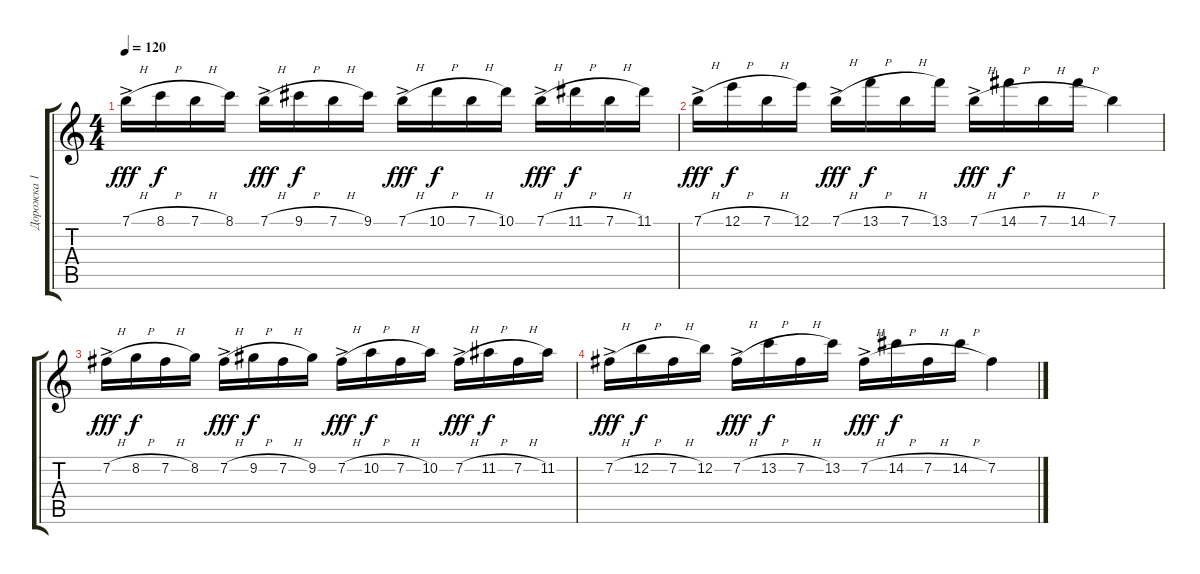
\track ("Дорожка 1" "Дорожка 1") {instrument acousticguitarnylon}
\staff {score tabs}
\tuning (E4 B3 G3 D3 A2 E2) {hide}
\ts (4 4)
\tempo 120
\clef g2
\ks c
7.1{h ac}.16{dy fff instrument acousticguitarnylon} 8.1{h}.16{dy f} 7.1{h}.16 8.1.16 7.1{h ac}.16{dy fff} 9.1{h}.16{dy f} 7.1{h}.16 9.1.16 7.1{h ac}.16{dy fff} 10.1{h}.16{dy f} 7.1{h}.16 10.1.16 7.1{h ac}.16{dy fff} 11.1{h}.16{dy f} 7.1{h}.16 11.1.16 |
7.1{h ac}.16{dy fff} 12.1{h}.16{dy f} 7.1{h}.16 12.1.16 7.1{h ac}.16{dy fff} 13.1{h}.16{dy f} 7.1{h}.16 13.1.16 7.1{h ac}.16{dy fff} 14.1{h}.16{dy f} 7.1{h}.16 14.1{h}.16 7.1.4 |
7.2{h ac}.16{dy fff} 8.2{h}.16{dy f} 7.2{h}.16 8.2.16 7.2{h ac}.16{dy fff} 9.2{h}.16{dy f} 7.2{h}.16 9.2.16 7.2{h ac}.16{dy fff} 10.2{h}.16{dy f} 7.2{h}.16 10.2.16 7.2{h ac}.16{dy fff} 11.2{h}.16{dy f} 7.2{h}.16 11.2.16 |
7.2{h ac}.16{dy fff} 12.2{h}.16{dy f} 7.2{h}.16 12.2.16 7.2{h ac}.16{dy fff} 13.2{h}.16{dy f} 7.2{h}.16 13.2.16 7.2{h ac}.16{dy fff} 14.2{h}.16{dy f} 7.2{h}.16 14.2{h}.16 7.2.4
